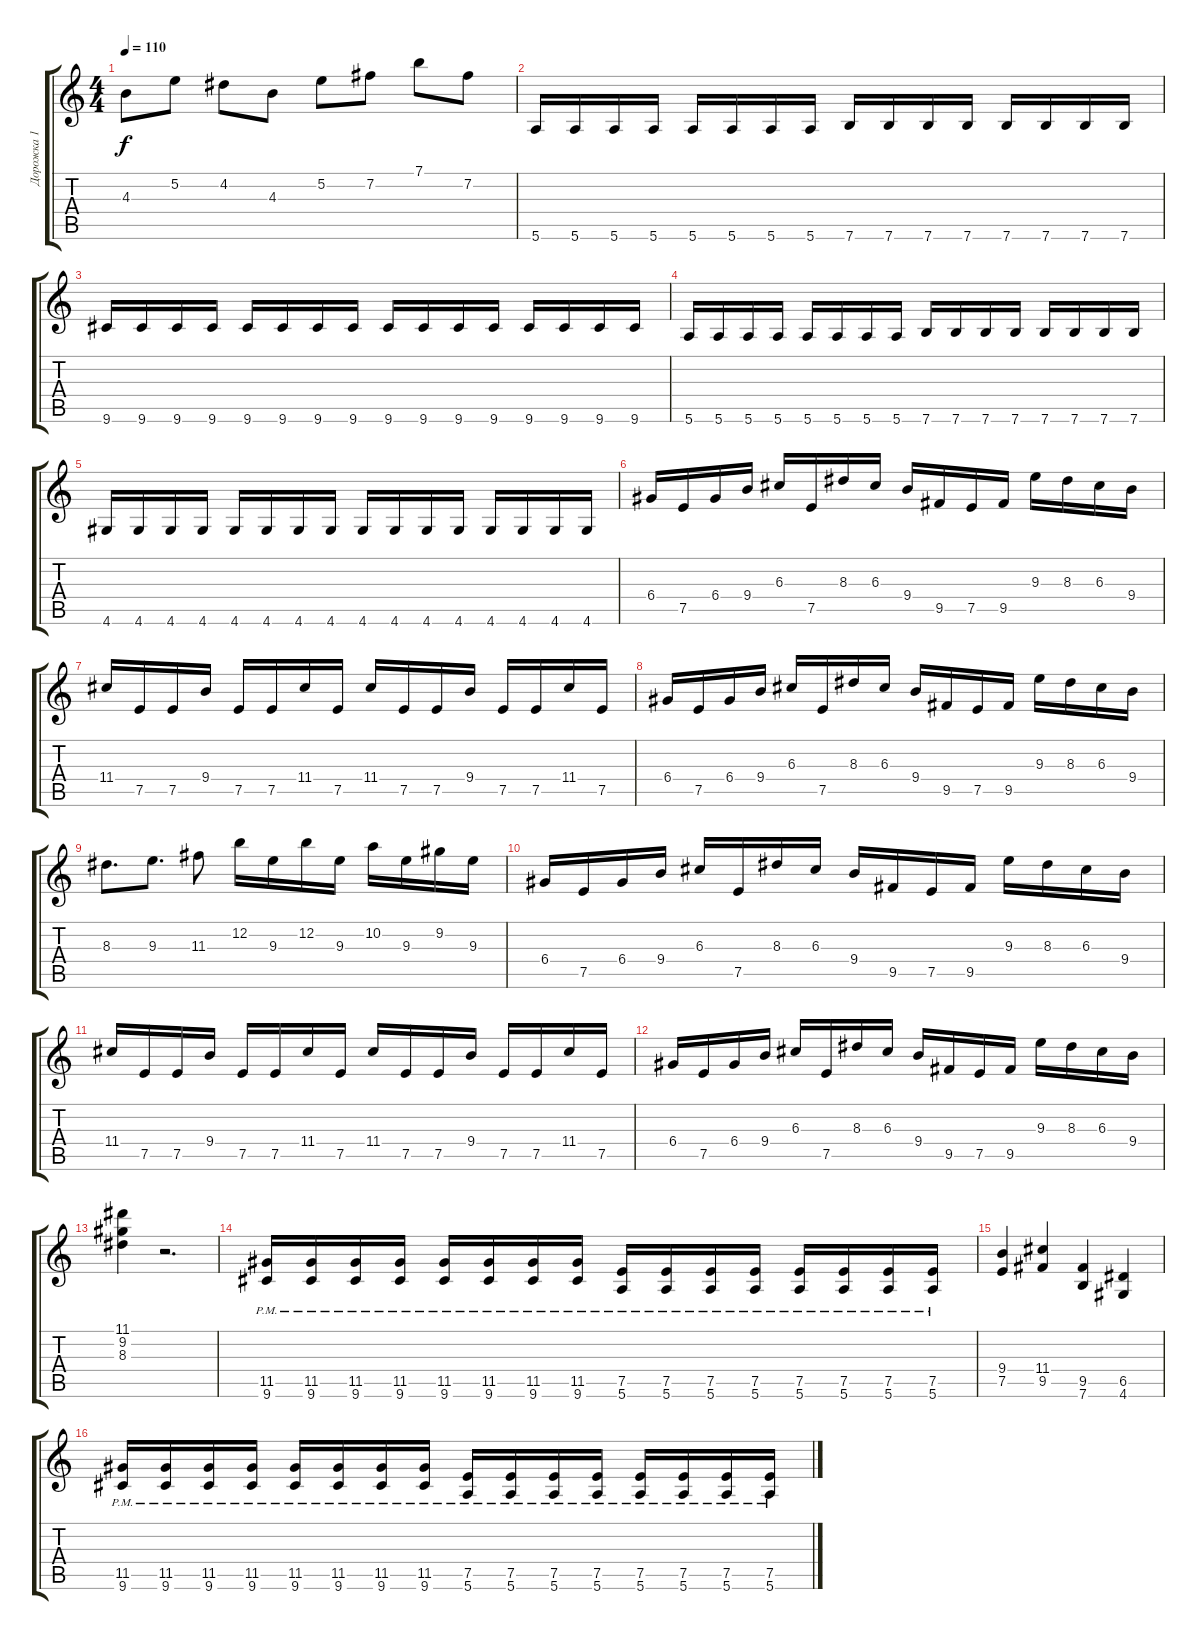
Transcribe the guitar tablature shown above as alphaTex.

\track ("Дорожка 1" "Дорожка 1") {instrument distortionguitar}
\staff {score tabs}
\tuning (E4 B3 G3 D3 A2 E2) {hide}
\ts (4 4)
\tempo 110
\clef g2
\ks c
4.3.8{dy f} 5.2.8 4.2.8 4.3.8 5.2.8 7.2.8 7.1.8 7.2.8 |
5.6.16 5.6.16 5.6.16 5.6.16 5.6.16 5.6.16 5.6.16 5.6.16 7.6.16 7.6.16 7.6.16 7.6.16 7.6.16 7.6.16 7.6.16 7.6.16 |
9.6.16 9.6.16 9.6.16 9.6.16 9.6.16 9.6.16 9.6.16 9.6.16 9.6.16 9.6.16 9.6.16 9.6.16 9.6.16 9.6.16 9.6.16 9.6.16 |
5.6.16 5.6.16 5.6.16 5.6.16 5.6.16 5.6.16 5.6.16 5.6.16 7.6.16 7.6.16 7.6.16 7.6.16 7.6.16 7.6.16 7.6.16 7.6.16 |
4.6.16 4.6.16 4.6.16 4.6.16 4.6.16 4.6.16 4.6.16 4.6.16 4.6.16 4.6.16 4.6.16 4.6.16 4.6.16 4.6.16 4.6.16 4.6.16 |
6.4.16 7.5.16 6.4.16 9.4.16 6.3.16 7.5.16 8.3.16 6.3.16 9.4.16 9.5.16 7.5.16 9.5.16 9.3.16 8.3.16 6.3.16 9.4.16 |
11.4.16 7.5.16 7.5.16 9.4.16 7.5.16 7.5.16 11.4.16 7.5.16 11.4.16 7.5.16 7.5.16 9.4.16 7.5.16 7.5.16 11.4.16 7.5.16 |
6.4.16 7.5.16 6.4.16 9.4.16 6.3.16 7.5.16 8.3.16 6.3.16 9.4.16 9.5.16 7.5.16 9.5.16 9.3.16 8.3.16 6.3.16 9.4.16 |
8.3.8{d} 9.3.8{d} 11.3.8 12.2.16 9.3.16 12.2.16 9.3.16 10.2.16 9.3.16 9.2.16 9.3.16 |
6.4.16 7.5.16 6.4.16 9.4.16 6.3.16 7.5.16 8.3.16 6.3.16 9.4.16 9.5.16 7.5.16 9.5.16 9.3.16 8.3.16 6.3.16 9.4.16 |
11.4.16 7.5.16 7.5.16 9.4.16 7.5.16 7.5.16 11.4.16 7.5.16 11.4.16 7.5.16 7.5.16 9.4.16 7.5.16 7.5.16 11.4.16 7.5.16 |
6.4.16 7.5.16 6.4.16 9.4.16 6.3.16 7.5.16 8.3.16 6.3.16 9.4.16 9.5.16 7.5.16 9.5.16 9.3.16 8.3.16 6.3.16 9.4.16 |
(11.1 9.2 8.3).4 r.2{d} |
(11.5{pm} 9.6{pm}).16 (11.5{pm} 9.6{pm}).16 (11.5{pm} 9.6{pm}).16 (11.5{pm} 9.6{pm}).16 (11.5{pm} 9.6{pm}).16 (11.5{pm} 9.6{pm}).16 (11.5{pm} 9.6{pm}).16 (11.5{pm} 9.6{pm}).16 (7.5{pm} 5.6{pm}).16 (7.5{pm} 5.6{pm}).16 (7.5{pm} 5.6{pm}).16 (7.5{pm} 5.6{pm}).16 (7.5{pm} 5.6{pm}).16 (7.5{pm} 5.6{pm}).16 (7.5{pm} 5.6{pm}).16 (7.5{pm} 5.6{pm}).16 |
(9.4 7.5).4 (11.4 9.5).4 (9.5 7.6).4 (6.5 4.6).4 |
(11.5{pm} 9.6{pm}).16 (11.5{pm} 9.6{pm}).16 (11.5{pm} 9.6{pm}).16 (11.5{pm} 9.6{pm}).16 (11.5{pm} 9.6{pm}).16 (11.5{pm} 9.6{pm}).16 (11.5{pm} 9.6{pm}).16 (11.5{pm} 9.6{pm}).16 (7.5{pm} 5.6{pm}).16 (7.5{pm} 5.6{pm}).16 (7.5{pm} 5.6{pm}).16 (7.5{pm} 5.6{pm}).16 (7.5{pm} 5.6{pm}).16 (7.5{pm} 5.6{pm}).16 (7.5{pm} 5.6{pm}).16 (7.5{pm} 5.6{pm}).16
